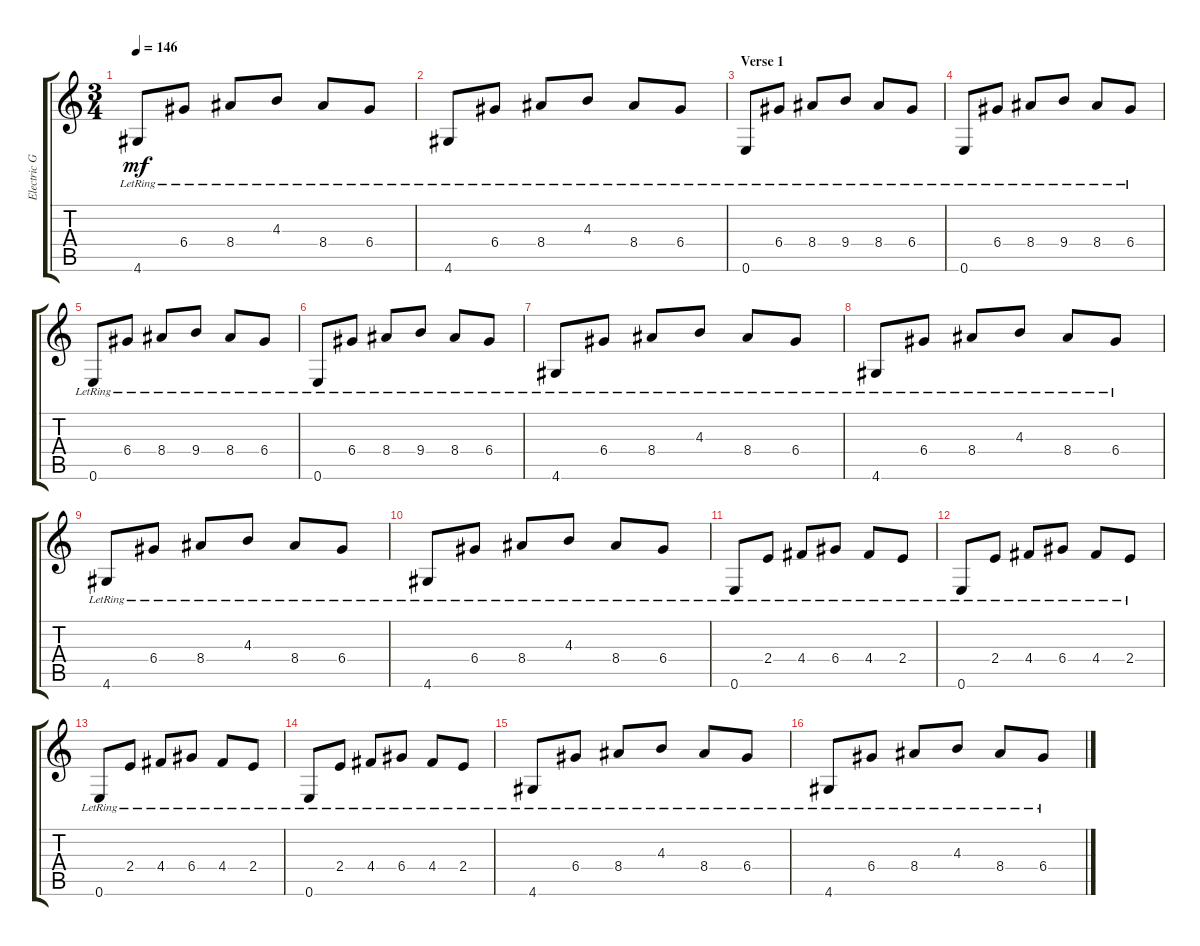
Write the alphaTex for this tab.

\track ("Electric Guitar Clean" "Electric G") {instrument electricguitarclean}
\staff {score tabs}
\tuning (E4 B3 G3 D3 A2 E2) {hide}
\ts (3 4)
\tempo 146
\clef g2
\ks c
4.6{lr}.8{dy mf} 6.4{lr}.8 8.4{lr}.8 4.3{lr}.8 8.4{lr}.8 6.4{lr}.8 |
4.6{lr}.8 6.4{lr}.8 8.4{lr}.8 4.3{lr}.8 8.4{lr}.8 6.4{lr}.8 |
\section ("" "Verse 1")
0.6{lr}.8 6.4{lr}.8 8.4{lr}.8 9.4{lr}.8 8.4{lr}.8 6.4{lr}.8 |
0.6{lr}.8 6.4{lr}.8 8.4{lr}.8 9.4{lr}.8 8.4{lr}.8 6.4{lr}.8 |
0.6{lr}.8 6.4{lr}.8 8.4{lr}.8 9.4{lr}.8 8.4{lr}.8 6.4{lr}.8 |
0.6{lr}.8 6.4{lr}.8 8.4{lr}.8 9.4{lr}.8 8.4{lr}.8 6.4{lr}.8 |
4.6{lr}.8 6.4{lr}.8 8.4{lr}.8 4.3{lr}.8 8.4{lr}.8 6.4{lr}.8 |
4.6{lr}.8 6.4{lr}.8 8.4{lr}.8 4.3{lr}.8 8.4{lr}.8 6.4{lr}.8 |
4.6{lr}.8 6.4{lr}.8 8.4{lr}.8 4.3{lr}.8 8.4{lr}.8 6.4{lr}.8 |
4.6{lr}.8 6.4{lr}.8 8.4{lr}.8 4.3{lr}.8 8.4{lr}.8 6.4{lr}.8 |
0.6{lr}.8 2.4{lr}.8 4.4{lr}.8 6.4{lr}.8 4.4{lr}.8 2.4{lr}.8 |
0.6{lr}.8 2.4{lr}.8 4.4{lr}.8 6.4{lr}.8 4.4{lr}.8 2.4{lr}.8 |
0.6{lr}.8 2.4{lr}.8 4.4{lr}.8 6.4{lr}.8 4.4{lr}.8 2.4{lr}.8 |
0.6{lr}.8 2.4{lr}.8 4.4{lr}.8 6.4{lr}.8 4.4{lr}.8 2.4{lr}.8 |
4.6{lr}.8 6.4{lr}.8 8.4{lr}.8 4.3{lr}.8 8.4{lr}.8 6.4{lr}.8 |
4.6{lr}.8 6.4{lr}.8 8.4{lr}.8 4.3{lr}.8 8.4{lr}.8 6.4{lr}.8
